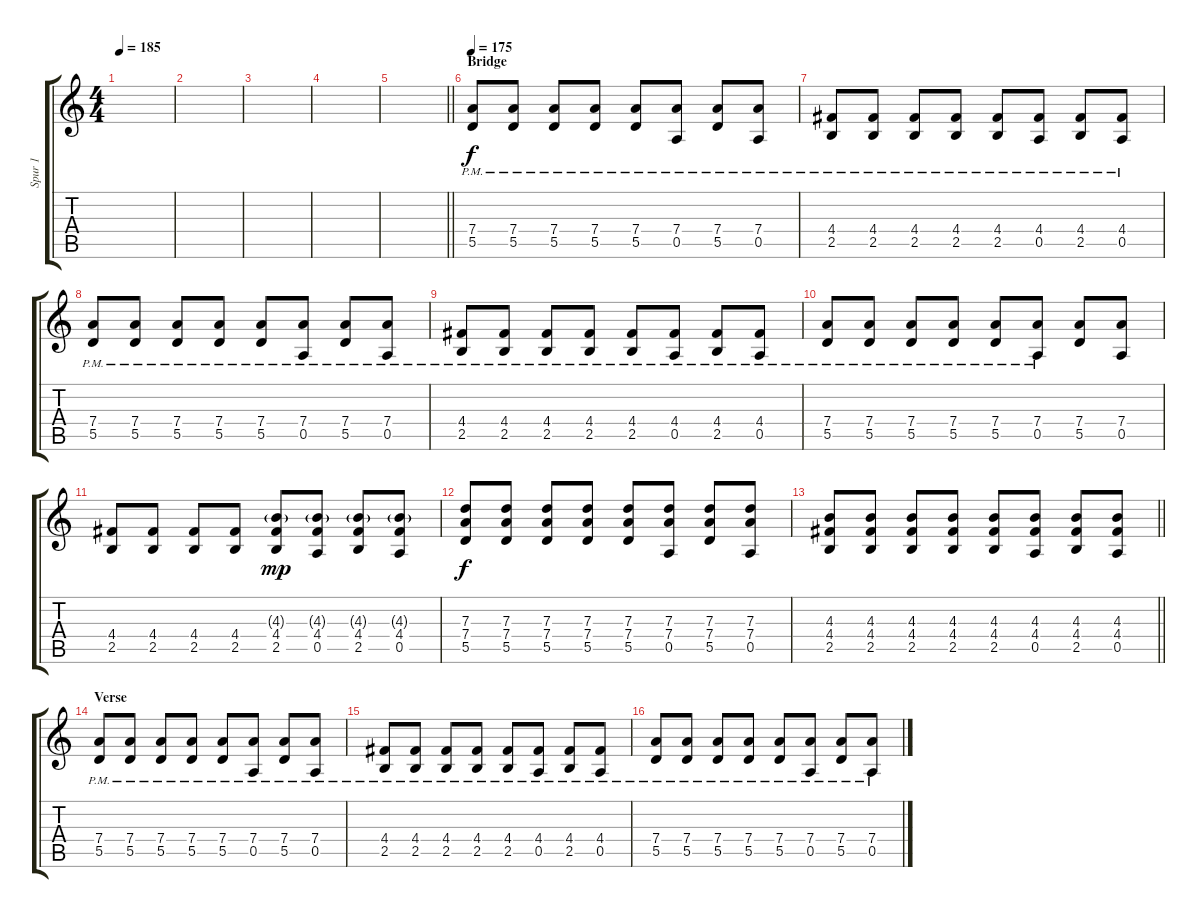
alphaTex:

\track ("Spur 1" "Spur 1") {instrument distortionguitar}
\staff {score tabs}
\tuning (E4 B3 G3 D3 A2 E2) {hide}
\ts (4 4)
\tempo 185
\clef g2
\ks c
|
|
|
|
\barLineRight lightlight
|
\section ("" "Bridge")
\tempo 175
(7.4{pm} 5.5{pm}).8 (7.4{pm} 5.5).8 (7.4{pm} 5.5{pm}).8 (7.4{pm} 5.5{pm}).8 (7.4{pm} 5.5{pm}).8 (7.4{pm} 0.5{pm}).8 (7.4{pm} 5.5{pm}).8 (7.4{pm} 0.5{pm}).8 |
(4.4{pm} 2.5{pm}).8 (4.4{pm} 2.5{pm}).8 (4.4{pm} 2.5{pm}).8 (4.4{pm} 2.5{pm}).8 (4.4{pm} 2.5{pm}).8 (4.4{pm} 0.5{pm}).8 (4.4{pm} 2.5{pm}).8 (4.4{pm} 0.5{pm}).8 |
(7.4{pm} 5.5{pm}).8 (7.4 5.5{pm}).8 (7.4{pm} 5.5{pm}).8 (7.4{pm} 5.5{pm}).8 (7.4{pm} 5.5{pm}).8 (7.4{pm} 0.5{pm}).8 (7.4{pm} 5.5{pm}).8 (7.4{pm} 0.5{pm}).8 |
(4.4{pm} 2.5{pm}).8 (4.4{pm} 2.5{pm}).8 (4.4{pm} 2.5{pm}).8 (4.4{pm} 2.5{pm}).8 (4.4{pm} 2.5{pm}).8 (4.4{pm} 0.5{pm}).8 (4.4{pm} 2.5{pm}).8 (4.4{pm} 0.5{pm}).8 |
(7.4{pm} 5.5{pm}).8 (7.4{pm} 5.5{pm}).8 (7.4 5.5{pm}).8 (7.4 5.5{pm}).8 (7.4 5.5{pm}).8 (7.4 0.5{pm}).8 (7.4 5.5).8 (7.4 0.5).8 |
(4.4 2.5).8 (4.4 2.5).8 (4.4 2.5).8 (4.4 2.5).8 (4.3{g} 4.4 2.5).8{dy mp} (4.3{g} 4.4 0.5).8 (4.3{g} 4.4 2.5).8 (4.3{g} 4.4 0.5).8 |
(7.3 7.4 5.5).8{dy f} (7.3 7.4 5.5).8 (7.3 7.4 5.5).8 (7.3 7.4 5.5).8 (7.3 7.4 5.5).8 (7.3 7.4 0.5).8 (7.3 7.4 5.5).8 (7.3 7.4 0.5).8 |
\barLineRight lightlight
(4.3 4.4 2.5).8 (4.3 4.4 2.5).8 (4.3 4.4 2.5).8 (4.3 4.4 2.5).8 (4.3 4.4 2.5).8 (4.3 4.4 0.5).8 (4.3 4.4 2.5).8 (4.3 4.4 0.5).8 |
\section ("" "Verse")
(7.4{pm} 5.5{pm}).8 (7.4{pm} 5.5).8 (7.4{pm} 5.5{pm}).8 (7.4{pm} 5.5{pm}).8 (7.4{pm} 5.5{pm}).8 (7.4{pm} 0.5{pm}).8 (7.4{pm} 5.5{pm}).8 (7.4{pm} 0.5{pm}).8 |
(4.4{pm} 2.5{pm}).8 (4.4{pm} 2.5{pm}).8 (4.4{pm} 2.5{pm}).8 (4.4{pm} 2.5{pm}).8 (4.4{pm} 2.5{pm}).8 (4.4{pm} 0.5{pm}).8 (4.4{pm} 2.5{pm}).8 (4.4{pm} 0.5{pm}).8 |
(7.4{pm} 5.5{pm}).8 (7.4 5.5{pm}).8 (7.4{pm} 5.5{pm}).8 (7.4{pm} 5.5{pm}).8 (7.4{pm} 5.5{pm}).8 (7.4{pm} 0.5{pm}).8 (7.4{pm} 5.5{pm}).8 (7.4{pm} 0.5{pm}).8
